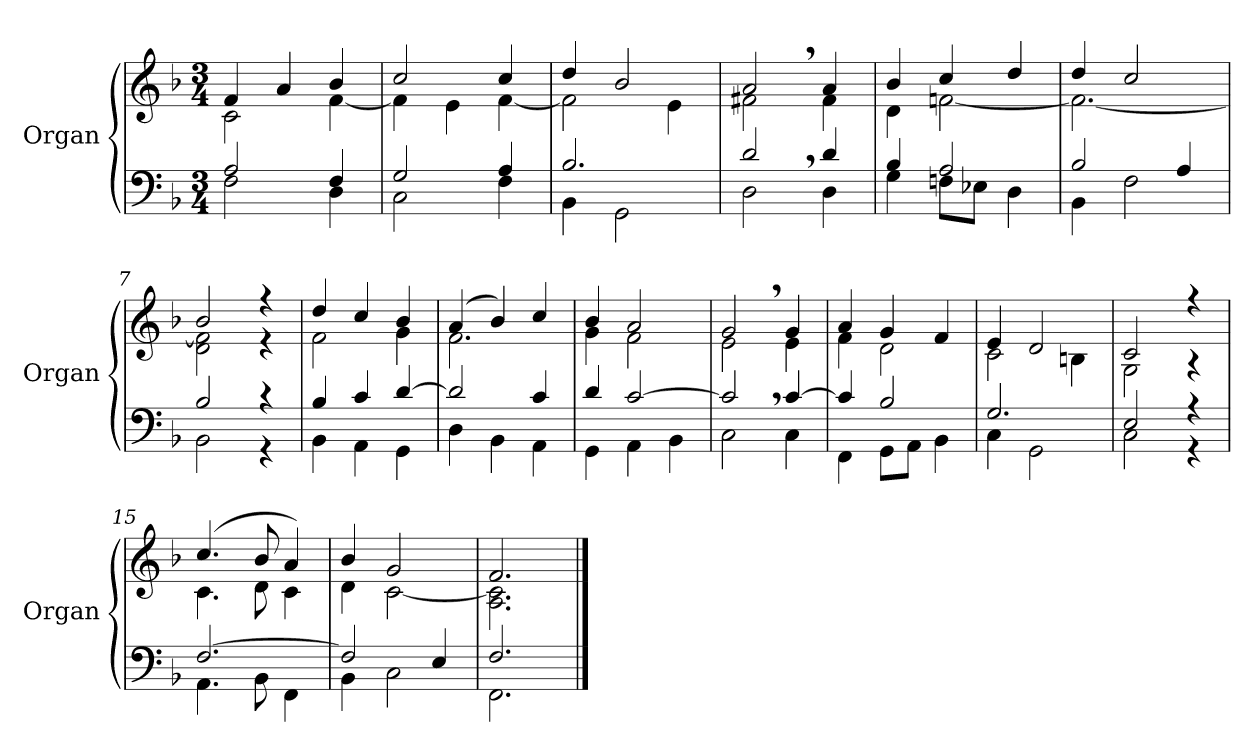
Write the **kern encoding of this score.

**kern	**kern
*part1	*part1
*staff2	*staff1
*I"Organ	*
*I'Organ	*
*clefF4	*clefG2
*k[b-]	*k[b-]
*M3/4	*M3/4
=1	=1
*^	*^
2A/	2F\	4f/	2c\
.	.	4a/	.
4F/	4D\	4b-/	[<4f\
=2	=2	=2	=2
2G/	2C\	2cc/	4f\]
.	.	.	4e\
4A/	4F\	4cc/	[<4f\
=3	=3	=3	=3
2.B-/	4BB-\	4dd/	2f\]
.	2GG\	2b-/	.
.	.	.	4e\
=4	=4	=4	=4
2d,</	2D\	2a,>/	2f#X\
4d/	4D\	4a/	4f#\
=5	=5	=5	=5
4B-/	4G\	4b-/	4d\
2A/	8Fn\L	4cc/	[<2fn\
.	8E-X\J	.	.
.	4D\	4dd/	.
=6	=6	=6	=6
2B-/	4BB-\	4dd/	2.f\_<
.	2F\	2cc/	.
4A/	.	.	.
=7	=7	=7	=7
2B-/	2BB-\	2b-/	2d\ 2f\]
4r	4r	4r	4r
=8	=8	=8	=8
4B-/	4BB-\	4dd/	2f\
4c/	4AA\	4cc/	.
[>4d/	4GG\	4b-/	4g\
=9	=9	=9	=9
2d/]	4D\	(>4a/	2.f\
.	4BB-\	4b-/)	.
4c/	4AA\	4cc/	.
=10	=10	=10	=10
4d/	4GG\	4b-/	4g\
[>2c/	4AA\	2a/	2f\
.	4BB-\	.	.
=11	=11	=11	=11
2c,</]	2C\	2g,>/	2e\
[>4c/	4C\	4g/	4e\
=12	=12	=12	=12
4c/]	4FF\	4a/	4f\
2B-/	8GG\L	4g/	2d\
.	8AA\J	.	.
.	4BB-\	4f/	.
=13	=13	=13	=13
2.G/	4C\	4e/	2c\
.	2GG\	2d/	.
.	.	.	4Bn\
=14	=14	=14	=14
2E/	2C\	2c/	2G\
4r	4r	4r	4r
=15	=15	=15	=15
[>2.F/	4.AA\	(>4.cc/	4.c\
.	8BB-\	8b-/	8d\
.	4FF\	4a/)	4c\
=16	=16	=16	=16
2F/]	4BB-\	4b-/	4d\
.	2C\	2g/	[<2c\
4E/	.	.	.
=17	=17	=17	=17
2.F/	2.FF\	2.f/	2.A\ 2.c\]
*v	*v	*	*
*	*v	*v
==	==
*-	*-
